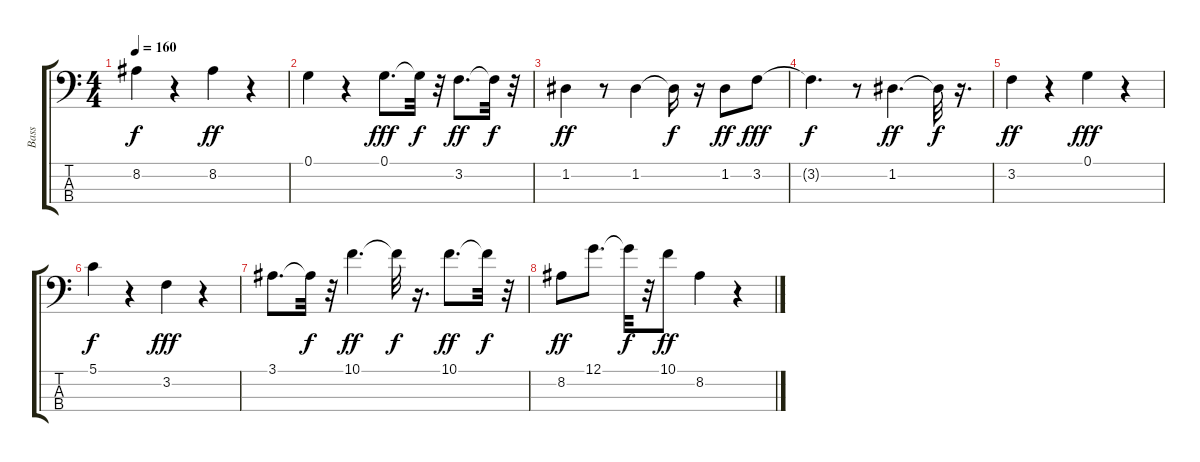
\track ("Bass    " "Bass    ") {instrument electricbassfinger}
\staff {score tabs}
\tuning (G2 D2 A1 E1) {hide}
\ts (4 4)
\tempo 160
\clef f4
\ks c
8.2.4{dy f} r.4 8.2.4{dy ff} r.4 |
0.1.4 r.4 0.1.8{d dy fff} 0.1{t}.32{dy f} r.32 3.2.8{d dy ff} 3.2{t}.32{dy f} r.32 |
1.2.4{dy ff} r.8 1.2.4 1.2{t}.16{dy f} r.16 1.2.8{dy ff} 3.2.8{dy fff} |
3.2{t}.4{d dy f} r.8 1.2.4{d dy ff} 1.2{t}.32{dy f} r.16{d} |
3.2.4{dy ff} r.4 0.1.4{dy fff} r.4 |
5.1.4{dy f} r.4 3.2.4{dy fff} r.4 |
3.1.8{d} 3.1{t}.32{dy f} r.32 10.1.4{d dy ff} 10.1{t}.32{dy f} r.16{d} 10.1.8{d dy ff} 10.1{t}.32{dy f} r.32 |
8.2.8{dy ff} 12.1.8{d} 12.1{t}.32{dy f} r.32 10.1.8{dy ff} 8.2.4 r.4
